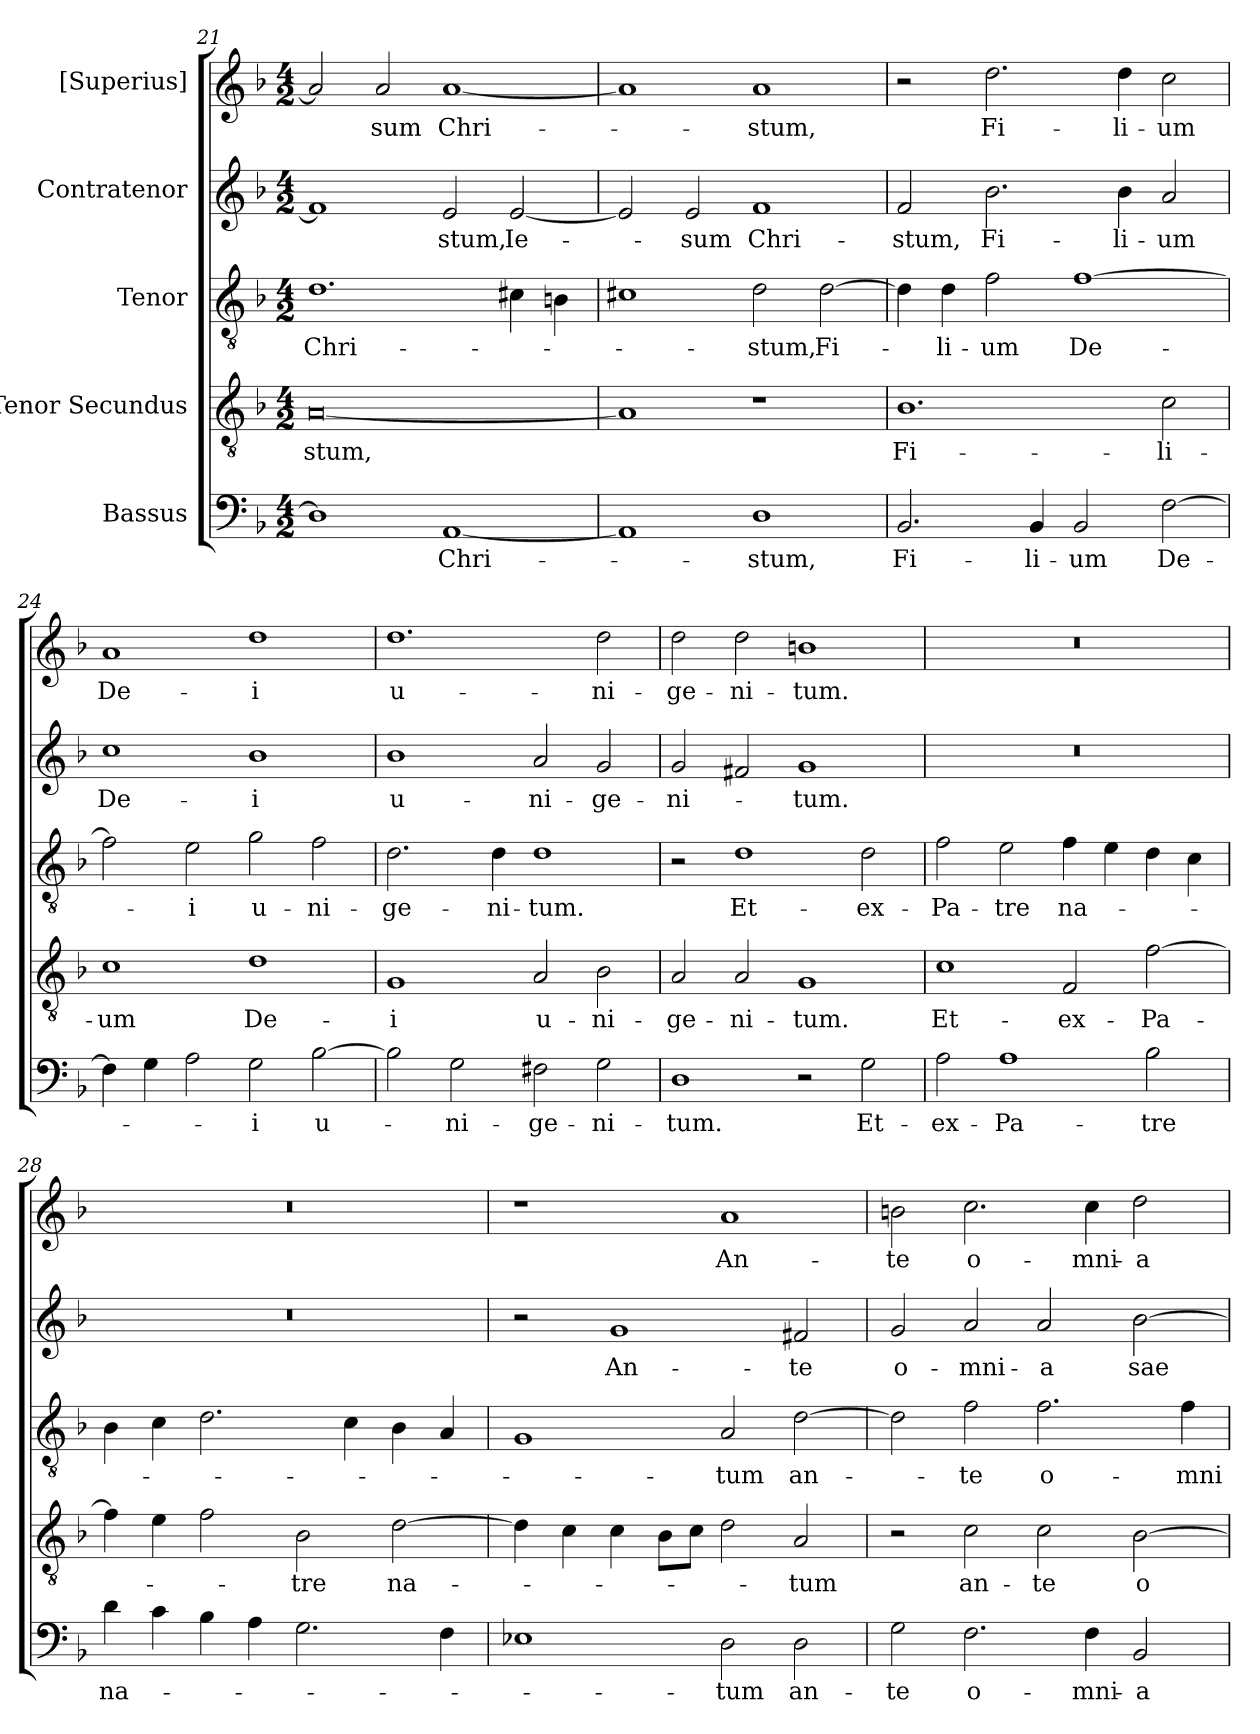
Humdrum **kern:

**kern	**text	**kern	**text	**kern	**text	**kern	**text	**kern	**text
*part5	*part5	*part4	*part4	*part3	*part3	*part2	*part2	*part1	*part1
*staff5	*staff5	*staff4	*staff4	*staff3	*staff3	*staff2	*staff2	*staff1	*staff1
*I"Bassus	*	*I"Tenor Secundus	*	*I"Tenor	*	*I"Contratenor	*	*I"[Superius]	*
*clefF4	*	*clefGv2	*	*clefGv2	*	*clefG2	*	*clefG2	*
*k[b-]	*	*k[b-]	*	*k[b-]	*	*k[b-]	*	*k[b-]	*
*M4/2	*	*M4/2	*	*M4/2	*	*M4/2	*	*M4/2	*
=21	=21	=21	=21	=21	=21	=21	=21	=21	=21
1D\]	.	[0A/	-stum,	1.d\	Chri-	1f/]	.	2a/]	.
.	.	.	.	.	.	.	.	2a/	-sum
[1AA/	Chri-	.	.	.	.	2e/	-stum,	[1a/	Chri-
.	.	.	.	4c#X\	.	[2e/	Ie-	.	.
.	.	.	.	4Bn\	.	.	.	.	.
=22	=22	=22	=22	=22	=22	=22	=22	=22	=22
1AA/]	.	1A/]	.	1c#X\	.	2e/]	.	1a/]	.
.	.	.	.	.	.	2e/	-sum	.	.
1D\	-stum,	1r	.	2d\	-stum,	1f/	Chri-	1a/	-stum,
.	.	.	.	[2d\	Fi-	.	.	.	.
=23	=23	=23	=23	=23	=23	=23	=23	=23	=23
2.BB-/	Fi-	1.B-\	Fi-	4d\]	.	2f/	-stum,	2r	.
.	.	.	.	4d\	-li-	.	.	.	.
.	.	.	.	2f\	-um	2.b-\	Fi-	2.dd\	Fi-
4BB-/	-li-	.	.	.	.	.	.	.	.
2BB-/	-um	.	.	[1f\	De-	.	.	.	.
.	.	.	.	.	.	4b-\	-li-	4dd\	-li-
[2F\	De-	2c\	-li-	.	.	2a/	-um	2cc\	-um
=24	=24	=24	=24	=24	=24	=24	=24	=24	=24
4F\]	.	1c\	-um	2f\]	.	1cc\	De-	1a/	De-
4G\	.	.	.	.	.	.	.	.	.
2A\	.	.	.	2e\	-i	.	.	.	.
2G\	-i	1d\	De-	2g\	u-	1b-\	-i	1dd\	-i
[2B-\	u-	.	.	2f\	-ni-	.	.	.	.
=25	=25	=25	=25	=25	=25	=25	=25	=25	=25
2B-\]	.	1G/	-i	2.d\	-ge-	1b-\	u-	1.dd\	u-
2G\	-ni-	.	.	.	.	.	.	.	.
.	.	.	.	4d\	-ni-	.	.	.	.
2F#X\	-ge-	2A/	u-	1d\	-tum.	2a/	-ni-	.	.
2G\	-ni-	2B-\	-ni-	.	.	2g/	-ge-	2dd\	-ni-
=26	=26	=26	=26	=26	=26	=26	=26	=26	=26
1D\	-tum.	2A/	-ge-	2r	.	2g/	-ni-	2dd\	-ge-
.	.	2A/	-ni-	1d\	Et-	2f#X/	.	2dd\	-ni-
2r	.	1G/	-tum.	.	.	1g/	-tum.	1bn\	-tum.
2G\	Et-	.	.	2d\	ex-	.	.	.	.
=27	=27	=27	=27	=27	=27	=27	=27	=27	=27
2A\	ex-	1c\	Et-	2f\	Pa-	0r	.	0r	.
1A\	Pa-	.	.	2e\	-tre	.	.	.	.
.	.	2F/	ex-	4f\	na-	.	.	.	.
.	.	.	.	4e\	.	.	.	.	.
2B-\	-tre	[2f\	Pa-	4d\	.	.	.	.	.
.	.	.	.	4c\	.	.	.	.	.
=28	=28	=28	=28	=28	=28	=28	=28	=28	=28
4d\	na-	4f\]	.	4B-\	.	0r	.	0r	.
4c\	.	4e\	.	4c\	.	.	.	.	.
4B-\	.	2f\	.	2.d\	.	.	.	.	.
4A\	.	.	.	.	.	.	.	.	.
2.G\	.	2B-\	-tre	.	.	.	.	.	.
.	.	.	.	4c\	.	.	.	.	.
.	.	[2d\	na-	4B-\	.	.	.	.	.
4F\	.	.	.	4A/	.	.	.	.	.
=29	=29	=29	=29	=29	=29	=29	=29	=29	=29
1E-X\	.	4d\]	.	1G/	.	2r	.	1r	.
.	.	4c\	.	.	.	.	.	.	.
.	.	4c\	.	.	.	1g/	An-	.	.
.	.	8B-\L	.	.	.	.	.	.	.
.	.	8c\J	.	.	.	.	.	.	.
2D\	-tum	2d\	.	2A/	-tum	.	.	1a/	An-
2D\	an-	2A/	-tum	[2d\	an-	2f#X/	-te	.	.
=30	=30	=30	=30	=30	=30	=30	=30	=30	=30
2G\	-te	2r	.	2d\]	.	2g/	o-	2bn\	-te
2.F\	o-	2c\	an-	2f\	-te	2a/	-mni-	2.cc\	o-
.	.	2c\	-te	2.f\	o-	2a/	-a	.	.
4F\	-mni-	.	.	.	.	.	.	4cc\	-mni-
2BB-/	-a	[2B-\	o-	.	.	[2b-\	sae-	2dd\	-a
.	.	.	.	4f\	-mni-	.	.	.	.
=	=	=	=	=	=	=	=	=	=
*-	*-	*-	*-	*-	*-	*-	*-	*-	*-
